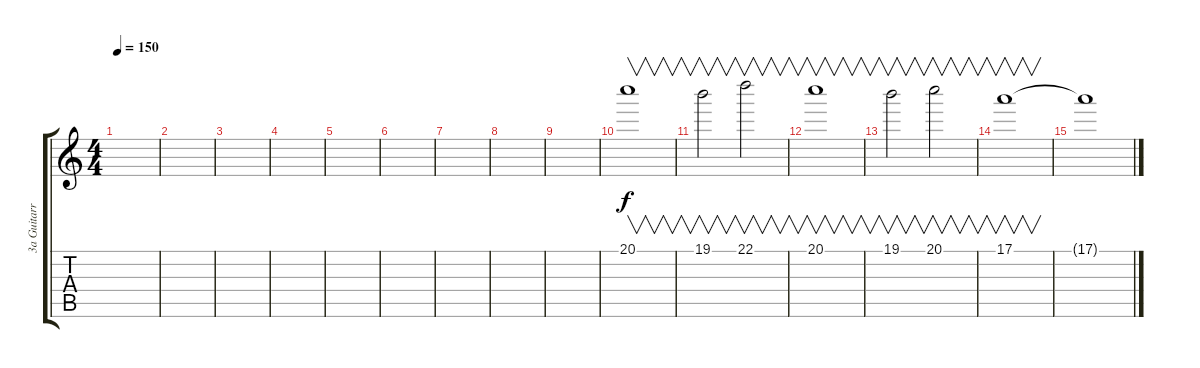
\track ("3a Guitarra/Violin" "3a Guitarr") {instrument distortionguitar}
\staff {score tabs}
\tuning (E4 B3 G3 D3 A2 E2) {hide}
\ts (4 4)
\tempo 150
\clef g2
\ks c
|
|
|
|
|
|
|
|
|
20.1.1{v volume 8 instrument violin} |
19.1.2{v} 22.1.2{v} |
20.1.1{v} |
19.1.2{v} 20.1.2{v} |
17.1.1{v} |
17.1{t}.1{volume 3}
